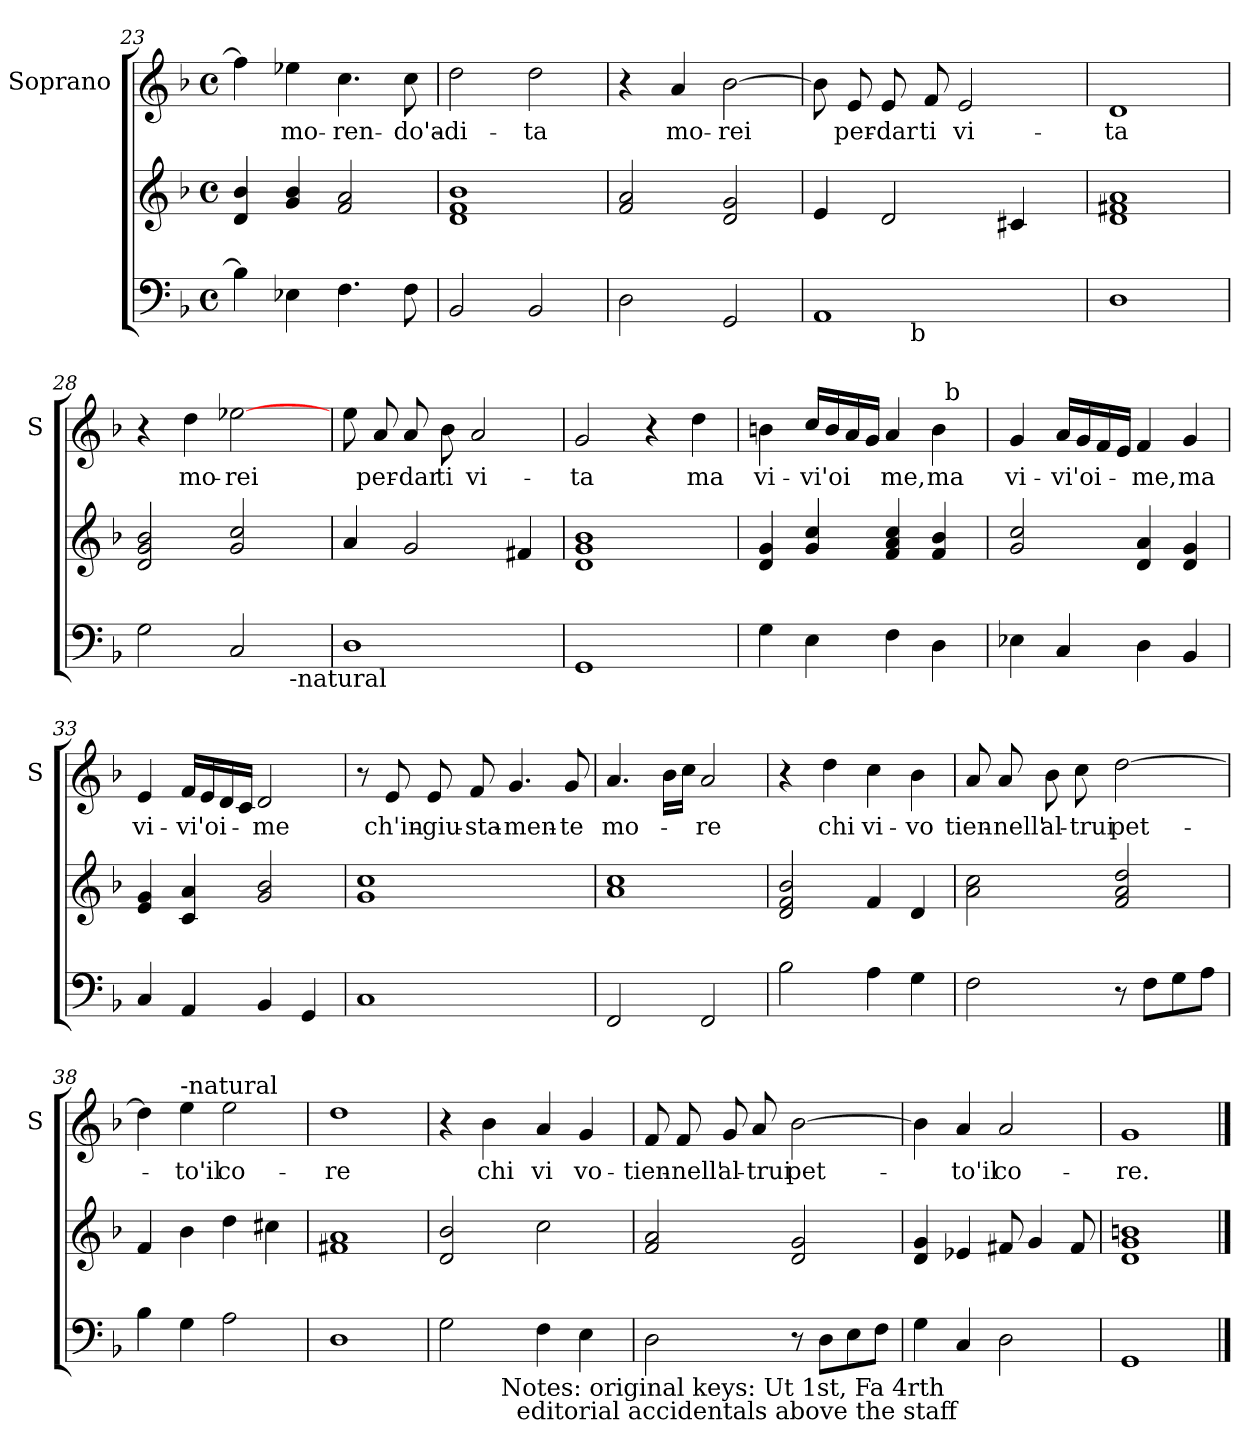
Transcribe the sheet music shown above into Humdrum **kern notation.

**kern	**kern	**kern	**text
*part2	*part2	*part1	*part1
*staff3	*staff2	*staff1	*staff1
*	*	*I"Soprano	*
*	*	*I'S	*
*clefF4	*clefG2	*clefG2	*
*k[b-]	*k[b-]	*k[b-]	*
*F:	*F:	*F:	*
*M4/4	*M4/4	*M4/4	*
*met(c)	*met(c)	*met(c)	*
=23	=23	=23	=23
4B-\]	4d/ 4b-/	4ff\]	.
4E-X\	4g/ 4b-/	4ee-X\	mo-
4.F\	2f/ 2a/	4.cc\	-ren-
8F\	.	8cc\	-do'a-
=24	=24	=24	=24
2BB-/	1d 1f 1b-	2dd\	-di-
2BB-/	.	2dd\	-ta
=25	=25	=25	=25
2D\	2f/ 2a/	4r	.
.	.	4a/	mo-
2GG/	2d/ 2g/	[2b-\	-rei
!!LO:LB:g=z
=26	=26	=26	=26
*^	*	*	*
1AA	4ryy	4e/	8b-\]	.
.	.	.	8e/	per-
.	16.ryy	2d/	8e/	-dar
!	!LO:TX:b:t=b	!	!	!
.	2ryy	.	.	.
.	.	.	8f/	ti
.	.	.	2e/	vi-
.	.	4c#X/	.	.
.	8ryy	.	.	.
.	32ryy	.	.	.
*v	*v	*	*	*
=27	=27	=27	=27
1D	1d 1f#X 1a	1d	-ta
=28	=28	=28	=28
!LO:TX:b:t=b	!	!	!
*^	*	*	*
2G\	2ryy	2d/ 2g/ 2b-/	4r	.
.	.	.	4dd\	mo-
2C/	4ryy	2g/ 2cc/	[2ee-X\	-rei
.	32ryy	.	.	.
!	!LO:TX:b:t=-natural	!	!	!
.	8..ryy	.	.	.
*v	*v	*	*	*
=29	=29	=29	=29
1D	4a/	8ee\	.
.	.	8a/	per-
.	2g/	8a/	-dar
.	.	8b-\	ti
.	.	2a/	vi-
.	4f#X/	.	.
=30	=30	=30	=30
1GG	1d 1g 1b-	2g/	-ta
.	.	4r	.
.	.	4dd\	ma
!!LO:LB:g=z
=31	=31	=31	=31
*	*	*^	*
4G\	4d/ 4g/	4bn\	2ryy	vi-
4E\	4g/ 4cc/	16cc/LL	.	-vi'oi
.	.	16b/	.	.
.	.	16a/	.	.
.	.	16g/JJ	.	.
4F\	4f/ 4a/ 4cc/	4a/	4ryy	me,
4D\	4f/ 4b-/	4b\	32ryy	ma
!	!	!	!LO:TX:a:t=b	!
.	.	.	8..ryy	.
*	*	*v	*v	*
=32	=32	=32	=32
4E-X\	2g/ 2cc/	4g/	vi-
4C/	.	16a/LL	-vi'oi-
.	.	16g/	.
.	.	16f/	.
.	.	16e/JJ	.
4D\	4d/ 4a/	4f/	-me,
4BB-/	4d/ 4g/	4g/	ma
=33	=33	=33	=33
4C/	4e/ 4g/	4e/	vi-
4AA/	4c/ 4a/	16f/LL	-vi'oi-
.	.	16e/	.
.	.	16d/	.
.	.	16c/JJ	.
4BB-/	2g/ 2b-/	2d/	-me
4GG/	.	.	.
=34	=34	=34	=34
1C	1g 1cc	8r	.
.	.	8e/	ch'in-
.	.	8e/	-giu-
.	.	8f/	-sta-
.	.	4.g/	-men-
.	.	8g/	-te
!!LO:LB:g=z
=35	=35	=35	=35
2FF/	1a 1cc	4.a/	mo-
.	.	16b-\LL	.
.	.	16cc\JJ	.
2FF/	.	2a/	-re
=36	=36	=36	=36
2B-\	2d/ 2f/ 2b-/	4r	.
.	.	4dd\	chi
4A\	4f/	4cc\	vi-
4G\	4d/	4b-\	-vo
=37	=37	=37	=37
2F\	2a\ 2cc\	8a/	tien-
.	.	8a/	-nell'
.	.	8b-\	al-
.	.	8cc\	-trui
8r	2f/ 2a/ 2dd/	[2dd\	pet-
8F\L	.	.	.
8G\	.	.	.
8A\J	.	.	.
=38	=38	=38	=38
4B-\	4f/	4dd\]	.
!	!	!LO:TX:a:t=-natural	!
4G\	4b-\	4ee\	-to'il
2A\	4dd\	2ee\	co-
.	4cc#X\	.	.
!!LO:LB:g=z
=39	=39	=39	=39
1D	1f#X 1a	1dd	-re
=40	=40	=40	=40
*^	*	*	*
2G\	4ryy	2d/ 2b-/	4r	.
.	16ryy	.	4b-\	chi
!	!LO:TX:b:t=Notes&colon; original keys&colon; Ut 1st, Fa 4rth\n            editorial accidentals above the staff	!	!	!
.	2ryy	.	.	.
4F\	.	2cc\	4a/	vi
4E\	.	.	4g/	vo-
.	8.ryy	.	.	.
*v	*v	*	*	*
=41	=41	=41	=41
2D\	2f/ 2a/	8f/	-tien-
.	.	8f/	-nell'
.	.	8g/	al-
.	.	8a/	-trui
8r	2d/ 2g/	[2b-\	pet-
8D\L	.	.	.
8E\	.	.	.
8F\J	.	.	.
=42	=42	=42	=42
4G\	4d/ 4g/	4b-\]	.
4C/	4e-X/	4a/	-to'il
2D\	8f#X/	2a/	co-
.	4g/	.	.
.	8f#/	.	.
=43	=43	=43	=43
1GG	1d 1g 1bn	1g	-re.
==	==	==	==
*-	*-	*-	*-
